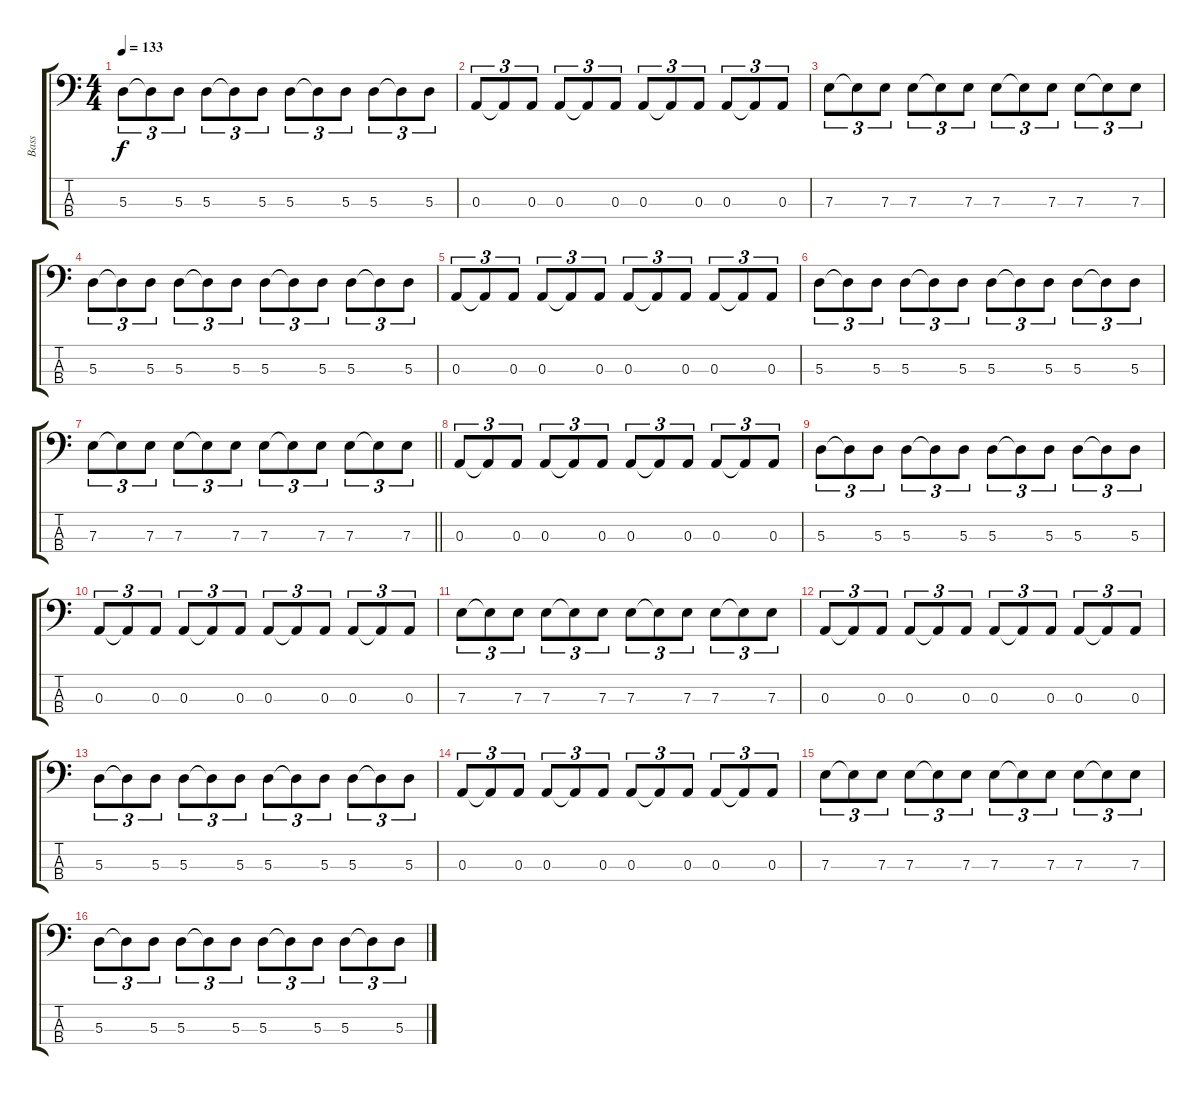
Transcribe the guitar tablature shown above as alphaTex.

\track ("Bass" "Bass") {instrument electricbassfinger}
\staff {score tabs}
\tuning (G2 D2 A1 E1) {hide}
\ts (4 4)
\tempo 133
\clef f4
\ks c
5.3.8{tu (3 2) dy f} 5.3{t}.8{tu (3 2)} 5.3.8{tu (3 2)} 5.3.8{tu (3 2)} 5.3{t}.8{tu (3 2)} 5.3.8{tu (3 2)} 5.3.8{tu (3 2)} 5.3{t}.8{tu (3 2)} 5.3.8{tu (3 2)} 5.3.8{tu (3 2)} 5.3{t}.8{tu (3 2)} 5.3.8{tu (3 2)} |
0.3.8{tu (3 2)} 0.3{t}.8{tu (3 2)} 0.3.8{tu (3 2)} 0.3.8{tu (3 2)} 0.3{t}.8{tu (3 2)} 0.3.8{tu (3 2)} 0.3.8{tu (3 2)} 0.3{t}.8{tu (3 2)} 0.3.8{tu (3 2)} 0.3.8{tu (3 2)} 0.3{t}.8{tu (3 2)} 0.3.8{tu (3 2)} |
7.3.8{tu (3 2)} 7.3{t}.8{tu (3 2)} 7.3.8{tu (3 2)} 7.3.8{tu (3 2)} 7.3{t}.8{tu (3 2)} 7.3.8{tu (3 2)} 7.3.8{tu (3 2)} 7.3{t}.8{tu (3 2)} 7.3.8{tu (3 2)} 7.3.8{tu (3 2)} 7.3{t}.8{tu (3 2)} 7.3.8{tu (3 2)} |
5.3.8{tu (3 2)} 5.3{t}.8{tu (3 2)} 5.3.8{tu (3 2)} 5.3.8{tu (3 2)} 5.3{t}.8{tu (3 2)} 5.3.8{tu (3 2)} 5.3.8{tu (3 2)} 5.3{t}.8{tu (3 2)} 5.3.8{tu (3 2)} 5.3.8{tu (3 2)} 5.3{t}.8{tu (3 2)} 5.3.8{tu (3 2)} |
0.3.8{tu (3 2)} 0.3{t}.8{tu (3 2)} 0.3.8{tu (3 2)} 0.3.8{tu (3 2)} 0.3{t}.8{tu (3 2)} 0.3.8{tu (3 2)} 0.3.8{tu (3 2)} 0.3{t}.8{tu (3 2)} 0.3.8{tu (3 2)} 0.3.8{tu (3 2)} 0.3{t}.8{tu (3 2)} 0.3.8{tu (3 2)} |
5.3.8{tu (3 2)} 5.3{t}.8{tu (3 2)} 5.3.8{tu (3 2)} 5.3.8{tu (3 2)} 5.3{t}.8{tu (3 2)} 5.3.8{tu (3 2)} 5.3.8{tu (3 2)} 5.3{t}.8{tu (3 2)} 5.3.8{tu (3 2)} 5.3.8{tu (3 2)} 5.3{t}.8{tu (3 2)} 5.3.8{tu (3 2)} |
\barLineRight lightlight
7.3.8{tu (3 2)} 7.3{t}.8{tu (3 2)} 7.3.8{tu (3 2)} 7.3.8{tu (3 2)} 7.3{t}.8{tu (3 2)} 7.3.8{tu (3 2)} 7.3.8{tu (3 2)} 7.3{t}.8{tu (3 2)} 7.3.8{tu (3 2)} 7.3.8{tu (3 2)} 7.3{t}.8{tu (3 2)} 7.3.8{tu (3 2)} |
0.3.8{tu (3 2)} 0.3{t}.8{tu (3 2)} 0.3.8{tu (3 2)} 0.3.8{tu (3 2)} 0.3{t}.8{tu (3 2)} 0.3.8{tu (3 2)} 0.3.8{tu (3 2)} 0.3{t}.8{tu (3 2)} 0.3.8{tu (3 2)} 0.3.8{tu (3 2)} 0.3{t}.8{tu (3 2)} 0.3.8{tu (3 2)} |
5.3.8{tu (3 2)} 5.3{t}.8{tu (3 2)} 5.3.8{tu (3 2)} 5.3.8{tu (3 2)} 5.3{t}.8{tu (3 2)} 5.3.8{tu (3 2)} 5.3.8{tu (3 2)} 5.3{t}.8{tu (3 2)} 5.3.8{tu (3 2)} 5.3.8{tu (3 2)} 5.3{t}.8{tu (3 2)} 5.3.8{tu (3 2)} |
0.3.8{tu (3 2)} 0.3{t}.8{tu (3 2)} 0.3.8{tu (3 2)} 0.3.8{tu (3 2)} 0.3{t}.8{tu (3 2)} 0.3.8{tu (3 2)} 0.3.8{tu (3 2)} 0.3{t}.8{tu (3 2)} 0.3.8{tu (3 2)} 0.3.8{tu (3 2)} 0.3{t}.8{tu (3 2)} 0.3.8{tu (3 2)} |
7.3.8{tu (3 2)} 7.3{t}.8{tu (3 2)} 7.3.8{tu (3 2)} 7.3.8{tu (3 2)} 7.3{t}.8{tu (3 2)} 7.3.8{tu (3 2)} 7.3.8{tu (3 2)} 7.3{t}.8{tu (3 2)} 7.3.8{tu (3 2)} 7.3.8{tu (3 2)} 7.3{t}.8{tu (3 2)} 7.3.8{tu (3 2)} |
0.3.8{tu (3 2)} 0.3{t}.8{tu (3 2)} 0.3.8{tu (3 2)} 0.3.8{tu (3 2)} 0.3{t}.8{tu (3 2)} 0.3.8{tu (3 2)} 0.3.8{tu (3 2)} 0.3{t}.8{tu (3 2)} 0.3.8{tu (3 2)} 0.3.8{tu (3 2)} 0.3{t}.8{tu (3 2)} 0.3.8{tu (3 2)} |
5.3.8{tu (3 2)} 5.3{t}.8{tu (3 2)} 5.3.8{tu (3 2)} 5.3.8{tu (3 2)} 5.3{t}.8{tu (3 2)} 5.3.8{tu (3 2)} 5.3.8{tu (3 2)} 5.3{t}.8{tu (3 2)} 5.3.8{tu (3 2)} 5.3.8{tu (3 2)} 5.3{t}.8{tu (3 2)} 5.3.8{tu (3 2)} |
0.3.8{tu (3 2)} 0.3{t}.8{tu (3 2)} 0.3.8{tu (3 2)} 0.3.8{tu (3 2)} 0.3{t}.8{tu (3 2)} 0.3.8{tu (3 2)} 0.3.8{tu (3 2)} 0.3{t}.8{tu (3 2)} 0.3.8{tu (3 2)} 0.3.8{tu (3 2)} 0.3{t}.8{tu (3 2)} 0.3.8{tu (3 2)} |
7.3.8{tu (3 2)} 7.3{t}.8{tu (3 2)} 7.3.8{tu (3 2)} 7.3.8{tu (3 2)} 7.3{t}.8{tu (3 2)} 7.3.8{tu (3 2)} 7.3.8{tu (3 2)} 7.3{t}.8{tu (3 2)} 7.3.8{tu (3 2)} 7.3.8{tu (3 2)} 7.3{t}.8{tu (3 2)} 7.3.8{tu (3 2)} |
5.3.8{tu (3 2)} 5.3{t}.8{tu (3 2)} 5.3.8{tu (3 2)} 5.3.8{tu (3 2)} 5.3{t}.8{tu (3 2)} 5.3.8{tu (3 2)} 5.3.8{tu (3 2)} 5.3{t}.8{tu (3 2)} 5.3.8{tu (3 2)} 5.3.8{tu (3 2)} 5.3{t}.8{tu (3 2)} 5.3.8{tu (3 2)}
